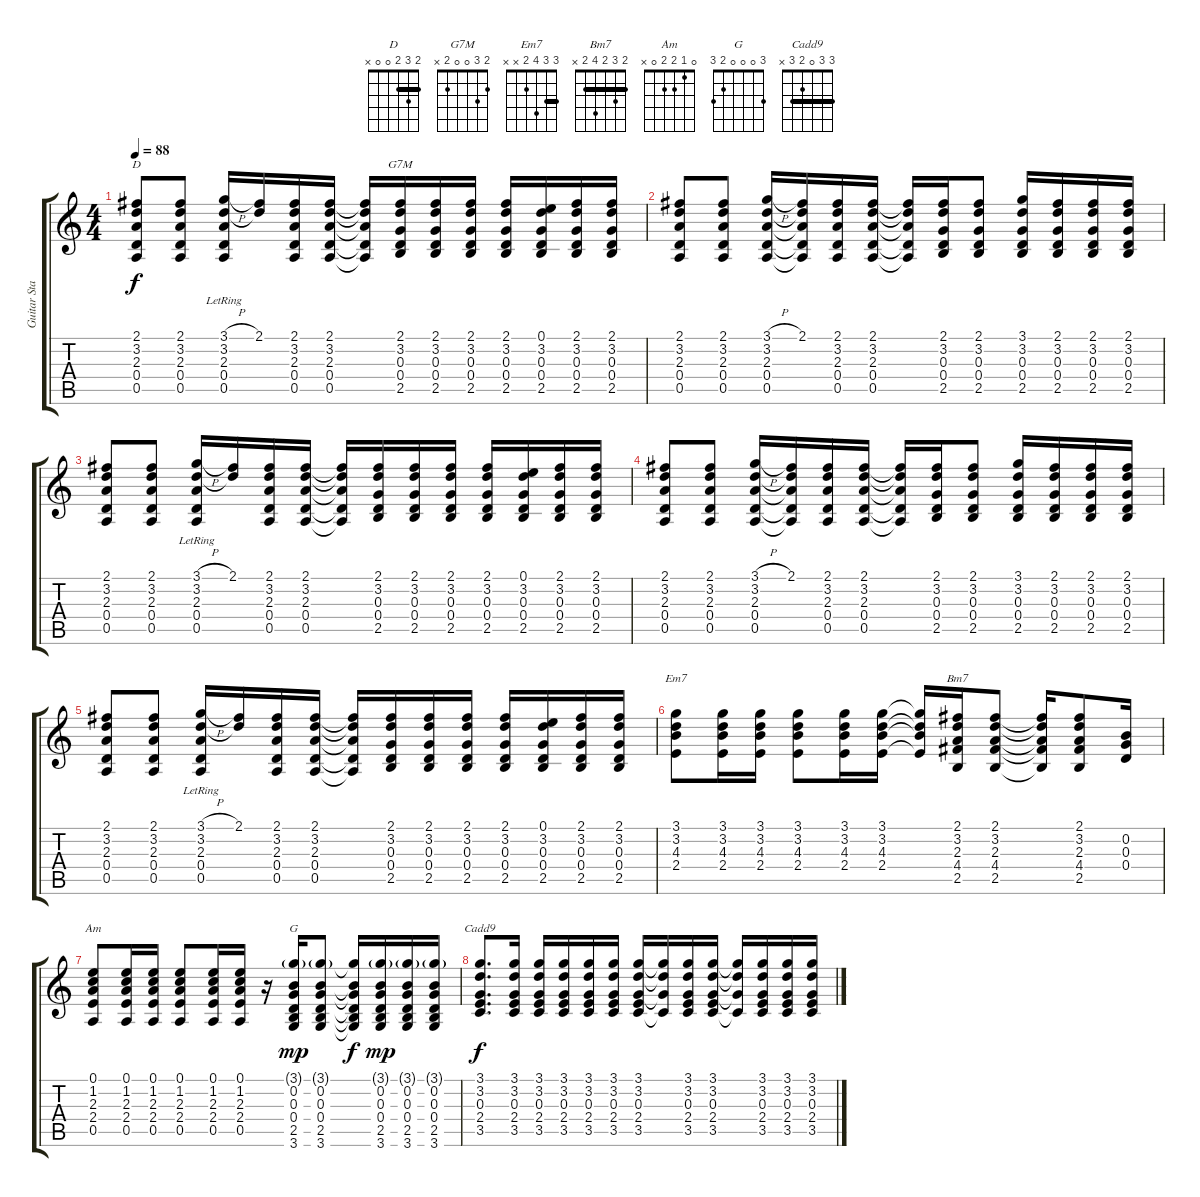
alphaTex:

\track ("Guitar Standard Tuning" "Guitar Sta") {instrument electricguitarjazz}
\staff {score tabs}
\tuning (E4 B3 G3 D3 A2 E2) {hide}
\chord ("D" 2 3 2 0 0 x) {barre 2}
\chord ("G7M" 2 3 0 0 2 x)
\chord ("Em7" 3 3 4 2 x x) {barre 3}
\chord ("Bm7" 2 3 2 4 2 x) {barre 2}
\chord ("Am" 0 1 2 2 0 x)
\chord ("G" 3 0 0 0 2 3)
\chord ("Cadd9" 3 3 0 2 3 x) {barre 3}
\ts (4 4)
\tempo 88
\clef g2
\ks c
(2.1 3.2 2.3 0.4 0.5).8{ch "D" dy f} (2.1 3.2 2.3 0.4 0.5).8 (3.1{h lr} 3.2 2.3{lr} 0.4{lr} 0.5{lr}).16 (2.1 3.2{t}).16 (2.1 3.2 2.3 0.4 0.5).16 (2.1 3.2 2.3 0.4 0.5).16 (2.1{t} 3.2{t} 2.3{t} 0.4{t} 0.5{t}).16 (2.1 3.2 0.3 0.4 2.5).16{ch "G7M"} (2.1 3.2 0.3 0.4 2.5).16 (2.1 3.2 0.3 0.4 2.5).16 (2.1 3.2 0.3 0.4 2.5).16 (0.1 3.2 0.3 0.4 2.5).16 (2.1 3.2 0.3 0.4 2.5).16 (2.1 3.2 0.3 0.4 2.5).16 |
(2.1 3.2 2.3 0.4 0.5).8 (2.1 3.2 2.3 0.4 0.5).8 (3.1{h} 3.2 2.3 0.4 0.5).16 (2.1 3.2{t} 2.3{t} 0.4{t} 0.5{t}).16 (2.1 3.2 2.3 0.4 0.5).16 (2.1 3.2 2.3 0.4 0.5).16 (2.1{t} 3.2{t} 2.3{t} 0.4{t} 0.5{t}).16 (2.1 3.2 0.3 0.4 2.5).16 (2.1 3.2 0.3 0.4 2.5).8 (3.1 3.2 0.3 0.4 2.5).16 (2.1 3.2 0.3 0.4 2.5).16 (2.1 3.2 0.3 0.4 2.5).16 (2.1 3.2 0.3 0.4 2.5).16 |
(2.1 3.2 2.3 0.4 0.5).8 (2.1 3.2 2.3 0.4 0.5).8 (3.1{h lr} 3.2 2.3{lr} 0.4{lr} 0.5{lr}).16 (2.1 3.2{t}).16 (2.1 3.2 2.3 0.4 0.5).16 (2.1 3.2 2.3 0.4 0.5).16 (2.1{t} 3.2{t} 2.3{t} 0.4{t} 0.5{t}).16 (2.1 3.2 0.3 0.4 2.5).16 (2.1 3.2 0.3 0.4 2.5).16 (2.1 3.2 0.3 0.4 2.5).16 (2.1 3.2 0.3 0.4 2.5).16 (0.1 3.2 0.3 0.4 2.5).16 (2.1 3.2 0.3 0.4 2.5).16 (2.1 3.2 0.3 0.4 2.5).16 |
(2.1 3.2 2.3 0.4 0.5).8 (2.1 3.2 2.3 0.4 0.5).8 (3.1{h} 3.2 2.3 0.4 0.5).16 (2.1 3.2{t} 2.3{t} 0.4{t} 0.5{t}).16 (2.1 3.2 2.3 0.4 0.5).16 (2.1 3.2 2.3 0.4 0.5).16 (2.1{t} 3.2{t} 2.3{t} 0.4{t} 0.5{t}).16 (2.1 3.2 0.3 0.4 2.5).16 (2.1 3.2 0.3 0.4 2.5).8 (3.1 3.2 0.3 0.4 2.5).16 (2.1 3.2 0.3 0.4 2.5).16 (2.1 3.2 0.3 0.4 2.5).16 (2.1 3.2 0.3 0.4 2.5).16 |
(2.1 3.2 2.3 0.4 0.5).8 (2.1 3.2 2.3 0.4 0.5).8 (3.1{h lr} 3.2 2.3{lr} 0.4{lr} 0.5{lr}).16 (2.1 3.2{t}).16 (2.1 3.2 2.3 0.4 0.5).16 (2.1 3.2 2.3 0.4 0.5).16 (2.1{t} 3.2{t} 2.3{t} 0.4{t} 0.5{t}).16 (2.1 3.2 0.3 0.4 2.5).16 (2.1 3.2 0.3 0.4 2.5).16 (2.1 3.2 0.3 0.4 2.5).16 (2.1 3.2 0.3 0.4 2.5).16 (0.1 3.2 0.3 0.4 2.5).16 (2.1 3.2 0.3 0.4 2.5).16 (2.1 3.2 0.3 0.4 2.5).16 |
(3.1 3.2 4.3 2.4).8{ch "Em7"} (3.1 3.2 4.3 2.4).16 (3.1 3.2 4.3 2.4).16 (3.1 3.2 4.3 2.4).8 (3.1 3.2 4.3 2.4).16 (3.1 3.2 4.3 2.4).16 (3.1{t} 3.2{t} 4.3{t} 2.4{t}).16 (2.1 3.2 2.3 4.4 2.5).16{ch "Bm7"} (2.1 3.2 2.3 4.4 2.5).8 (2.1{t} 3.2{t} 2.3{t} 4.4{t} 2.5{t}).16 (2.1 3.2 2.3 4.4 2.5).8 (0.2 0.3 0.4).16 |
(0.1 1.2 2.3 2.4 0.5).8{ch "Am"} (0.1 1.2 2.3 2.4 0.5).16 (0.1 1.2 2.3 2.4 0.5).16 (0.1 1.2 2.3 2.4 0.5).8 (0.1 1.2 2.3 2.4 0.5).16 (0.1 1.2 2.3 2.4 0.5).16 r.16 (3.1{g} 0.2 0.3 0.4 2.5 3.6).16{ch "G" dy mp} (3.1{g} 0.2 0.3 0.4 2.5 3.6).8 (3.1{t} 0.2{t} 0.3{t} 0.4{t} 2.5{t} 3.6{t}).16{dy f} (3.1{g} 0.2 0.3 0.4 2.5 3.6).16{dy mp} (3.1{g} 0.2 0.3 0.4 2.5 3.6).16 (3.1{g} 0.2 0.3 0.4 2.5 3.6).16 |
(3.1 3.2 0.3 2.4 3.5).8{d ch "Cadd9" dy f} (3.1 3.2 0.3 2.4 3.5).16 (3.1 3.2 0.3 2.4 3.5).16 (3.1 3.2 0.3 2.4 3.5).16 (3.1 3.2 0.3 2.4 3.5).16 (3.1 3.2 0.3 2.4 3.5).16 (3.1 3.2 0.3 2.4 3.5).16 (3.1{t} 3.2{t} 0.3{t} 3.5{t}).16 (3.1 3.2 0.3 2.4 3.5).16 (3.1 3.2 0.3 2.4 3.5).16 (3.1{t} 3.2{t} 0.3{t} 3.5{t}).16 (3.1 3.2 0.3 2.4 3.5).16 (3.1 3.2 0.3 2.4 3.5).16 (3.1 3.2 0.3 2.4 3.5).16
